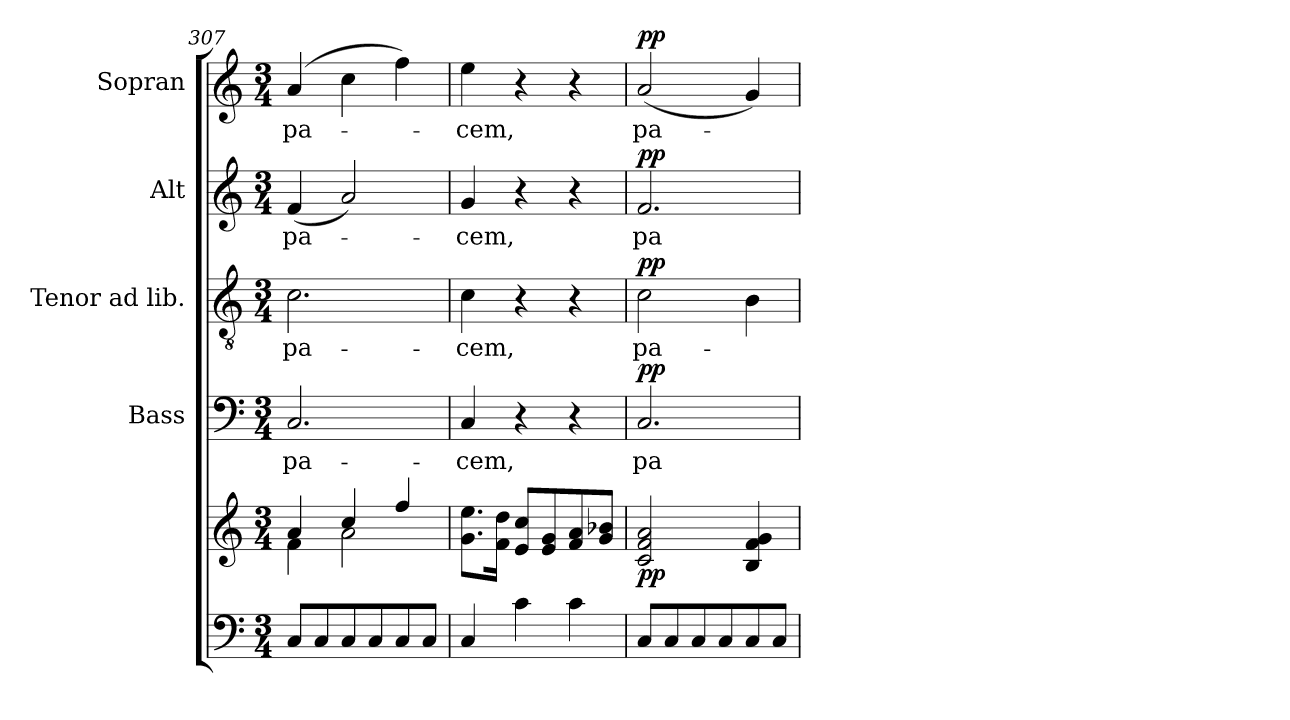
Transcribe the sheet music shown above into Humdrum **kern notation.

**kern	**kern	**dynam	**kern	**text	**dynam	**kern	**text	**dynam	**kern	**text	**dynam	**kern	**text	**dynam
*part5	*part5	*part5	*part4	*part4	*part4	*part3	*part3	*part3	*part2	*part2	*part2	*part1	*part1	*part1
*staff6	*staff5	*staff5/6	*staff4	*staff4	*staff4	*staff3	*staff3	*staff3	*staff2	*staff2	*staff2	*staff1	*staff1	*staff1
*	*	*	*I"Bass	*	*	*I"Tenor ad lib.	*	*	*I"Alt	*	*	*I"Sopran	*	*
*	*	*	*I'B.	*	*	*I'T.	*	*	*I'A.	*	*	*I'S.	*	*
*clefF4	*clefG2	*	*clefF4	*	*	*clefGv2	*	*	*clefG2	*	*	*clefG2	*	*
*k[]	*k[]	*	*k[]	*	*	*k[]	*	*	*k[]	*	*	*k[]	*	*
*C:	*C:	*	*C:	*	*	*C:	*	*	*C:	*	*	*C:	*	*
*M3/4	*M3/4	*	*M3/4	*	*	*M3/4	*	*	*M3/4	*	*	*M3/4	*	*
=307	=307	=307	=307	=307	=307	=307	=307	=307	=307	=307	=307	=307	=307	=307
*	*^	*	*	*	*	*	*	*	*	*	*	*	*	*
!	!	!	!	!	!LO:LY:b	!	!	!LO:LY:b	!	!	!LO:LY:b	!	!	!LO:LY:b	!
8C/L	4a/	4f\	.	2.C/	pa-	.	2.c\	pa-	.	(<4f/	pa-	.	(4a/	pa-	.
8C/	.	.	.	.	.	.	.	.	.	.	.	.	.	.	.
8C/	4cc/	2a\	.	.	.	.	.	.	.	2a/)	.	.	4cc\	.	.
8C/	.	.	.	.	.	.	.	.	.	.	.	.	.	.	.
8C/	4ff/	.	.	.	.	.	.	.	.	.	.	.	4ff\)	.	.
8C/J	.	.	.	.	.	.	.	.	.	.	.	.	.	.	.
*	*v	*v	*	*	*	*	*	*	*	*	*	*	*	*	*
!!LO:LB:g=z
=308	=308	=308	=308	=308	=308	=308	=308	=308	=308	=308	=308	=308	=308	=308
!	!	!	!	!LO:LY:b	!	!	!LO:LY:b	!	!	!LO:LY:b	!	!	!LO:LY:b	!
4C/	8.g\ 8.ee\L	.	4C/	-cem,	.	4c\	-cem,	.	4g/	-cem,	.	4ee\	-cem,	.
.	16f\ 16dd\Jk	.	.	.	.	.	.	.	.	.	.	.	.	.
4c\	8e/ 8cc/L	.	4r	.	.	4r	.	.	4r	.	.	4r	.	.
.	8e/ 8g/	.	.	.	.	.	.	.	.	.	.	.	.	.
4c\	8f/ 8a/	.	4r	.	.	4r	.	.	4r	.	.	4r	.	.
.	8g/ 8b-X/J	.	.	.	.	.	.	.	.	.	.	.	.	.
=309	=309	=309	=309	=309	=309	=309	=309	=309	=309	=309	=309	=309	=309	=309
!	!	!LO:DY:b	!	!LO:LY:b	!LO:DY:a	!	!LO:LY:b	!LO:DY:a	!	!LO:LY:b	!LO:DY:a	!	!LO:LY:b	!LO:DY:a
8C/L	2c/ 2f/ 2a/	pp	2.C/	pa-	pp	2c\	pa-	pp	2.f/	pa-	pp	(<2a/	pa-	pp
8C/	.	.	.	.	.	.	.	.	.	.	.	.	.	.
8C/	.	.	.	.	.	.	.	.	.	.	.	.	.	.
8C/	.	.	.	.	.	.	.	.	.	.	.	.	.	.
8C/	4B/ 4f/ 4g/	.	.	.	.	4B\	.	.	.	.	.	4g/)	.	.
8C/J	.	.	.	.	.	.	.	.	.	.	.	.	.	.
=	=	=	=	=	=	=	=	=	=	=	=	=	=	=
*-	*-	*-	*-	*-	*-	*-	*-	*-	*-	*-	*-	*-	*-	*-
